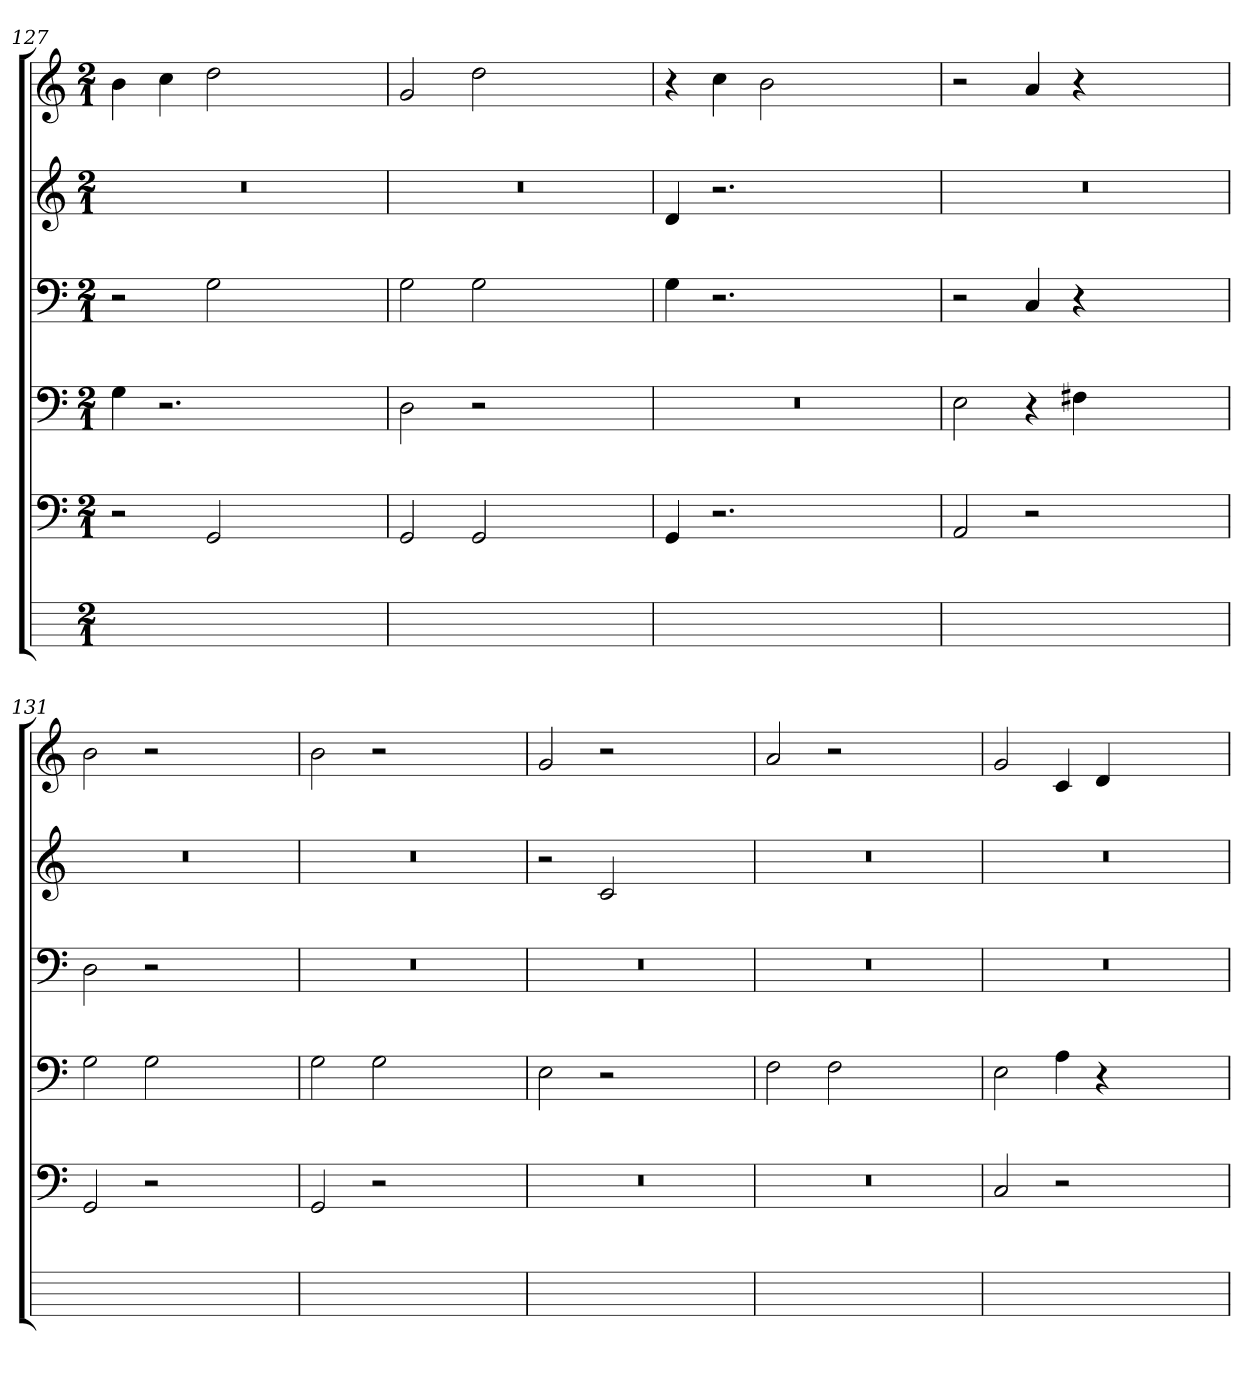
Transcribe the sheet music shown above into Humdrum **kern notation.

**kern	**kern	**kern	**kern	**kern	**kern
*part6	*part5	*part4	*part3	*part2	*part1
*staff6	*staff5	*staff4	*staff3	*staff2	*staff1
*	*clefF4	*clefF4	*clefF4	*clefG2	*clefG2
*	*k[]	*k[]	*k[]	*k[]	*k[]
*	*C:	*C:	*C:	*C:	*C:
*M2/1	*M2/1	*M2/1	*M2/1	*M2/1	*M2/1
=127	=127	=127	=127	=127	=127
0ryy	2r	4Gi	2r	0r	4b
.	.	2.r	.	.	4cc
.	2GG	.	2G	.	2dd
.	1ryy	1ryy	1ryy	.	1ryy
=128	=128	=128	=128	=128	=128
0ryy	2GGi	2Dj	2G	0r	2g
.	2GG	2r	2G	.	2dd
.	1ryy	1ryy	1ryy	.	1ryy
=129	=129	=129	=129	=129	=129
0ryy	4GG	0r	4G	4di	4r
.	2.r	.	2.r	2.r	4cc
.	.	.	.	.	2b
.	1ryy	.	1ryy	1ryy	1ryy
=130	=130	=130	=130	=130	=130
0ryy	2AA	2E	2r	0r	2r
.	2r	4r	4Ci	.	4a
.	.	4F#XZ	4r	.	4r
.	1ryy	1ryy	1ryy	.	1ryy
=131	=131	=131	=131	=131	=131
0ryy	2GG	2G	2Dj	0r	2b
.	2r	2G	2r	.	2r
.	1ryy	1ryy	1ryy	.	1ryy
=132	=132	=132	=132	=132	=132
0ryy	2GGi	2G	0r	0r	2bi
.	2r	2Gi	.	.	2r
.	1ryy	1ryy	.	.	1ryy
=133	=133	=133	=133	=133	=133
0ryy	0r	2E	0r	2r	2g
.	.	2r	.	2cj	2r
.	.	1ryy	.	1ryy	1ryy
=134	=134	=134	=134	=134	=134
0ryy	0r	2F	0r	0r	2a
.	.	2F	.	.	2r
.	.	1ryy	.	.	1ryy
=135	=135	=135	=135	=135	=135
0ryy	2C	2E	0r	0r	2g
.	2r	4A	.	.	4c
.	.	4r	.	.	4d
.	1ryy	1ryy	.	.	1ryy
=	=	=	=	=	=
*-	*-	*-	*-	*-	*-
